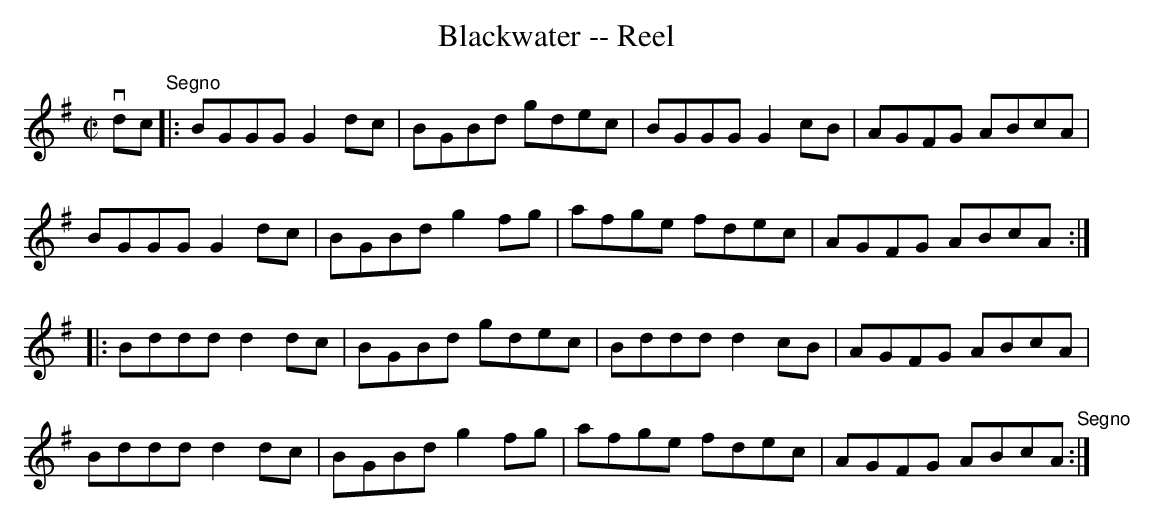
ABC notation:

X:1
T: Blackwater -- Reel
M:C|
L:1/8
K:G
vdc"Segno"|:BGGG G2dc|BGBd gdec|BGGG G2cB|AGFG ABcA|
BGGG G2dc|BGBd g2fg|afge fdec|AGFG ABcA::
Bddd d2dc|BGBd gdec|Bddd d2cB|AGFG ABcA|
Bddd d2dc|BGBd g2fg|afge fdec|AGFG ABcA"Segno":|
